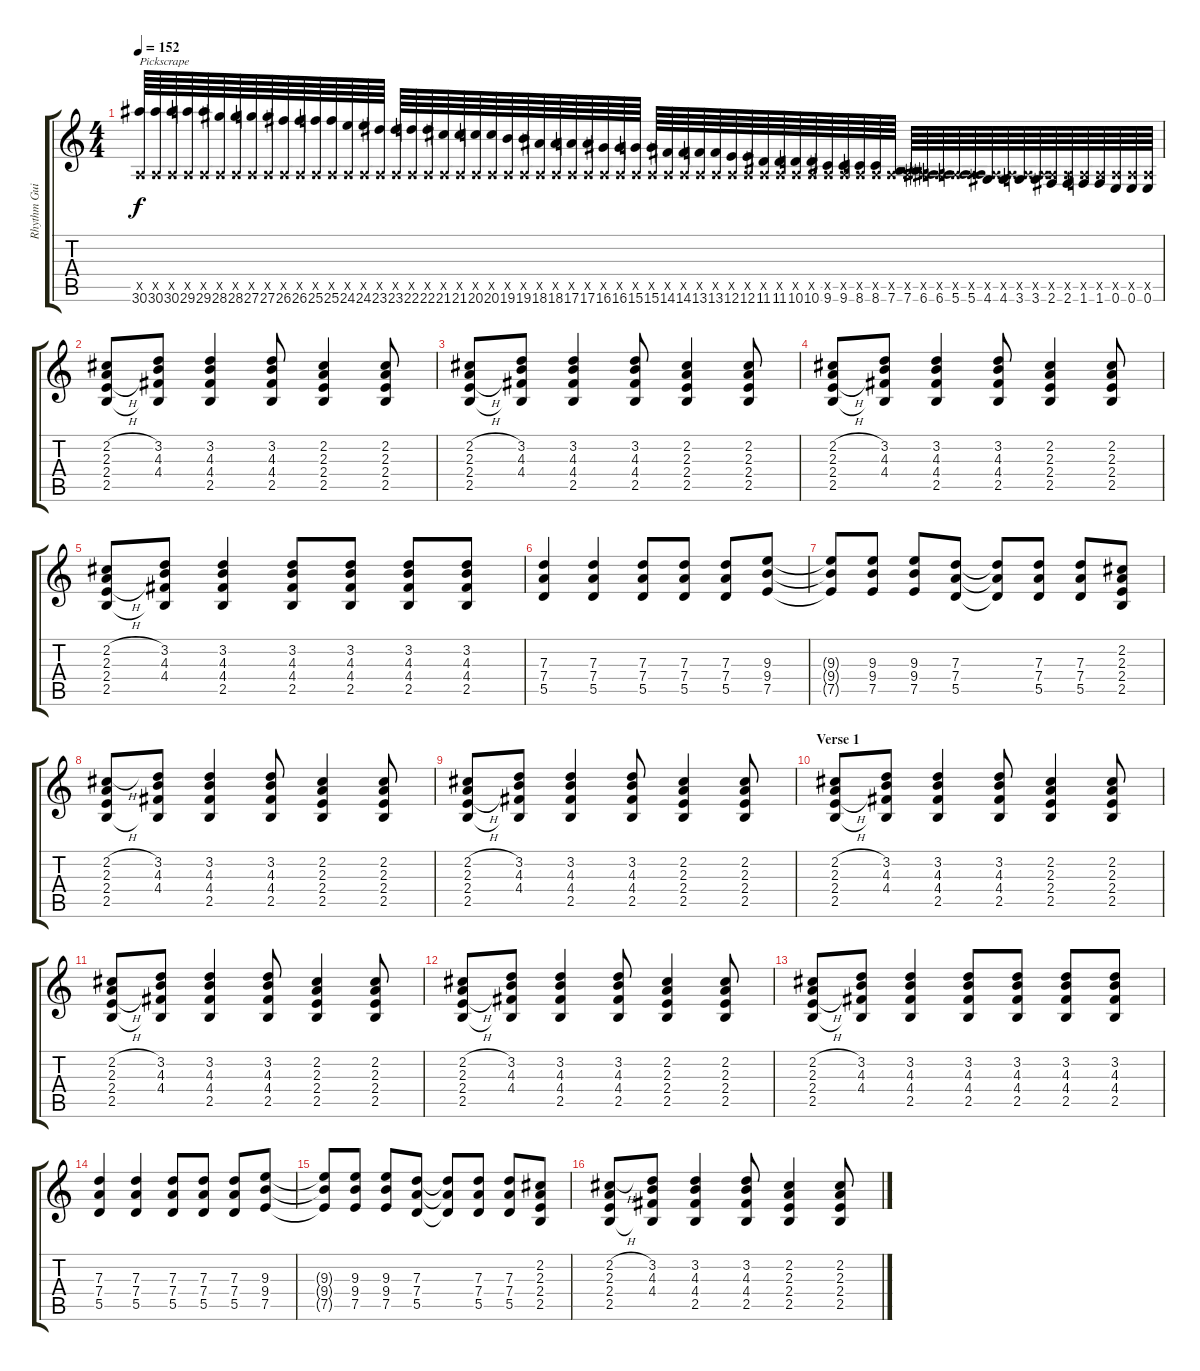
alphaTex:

\track ("Rhythm Guitar 1" "Rhythm Gui") {instrument overdrivenguitar}
\staff {score tabs}
\tuning (E4 B3 G3 D3 A2 E2) {hide}
\ts (4 4)
\tempo 152
\clef g2
\ks c
(0.5{x} 30.6).64{txt "Pickscrape" dy f} (0.5{x} 30.6).64 (0.5{x} 30.6).64 (0.5{x} 29.6).64 (0.5{x} 29.6).64 (0.5{x} 28.6).64 (0.5{x} 28.6).64 (0.5{x} 27.6).64 (0.5{x} 27.6).64 (0.5{x} 26.6).64 (0.5{x} 26.6).64 (0.5{x} 25.6).64 (0.5{x} 25.6).64 (0.5{x} 24.6).64 (0.5{x} 24.6).64 (0.5{x} 23.6).64 (0.5{x} 23.6).64 (0.5{x} 22.6).64 (0.5{x} 22.6).64 (0.5{x} 21.6).64 (0.5{x} 21.6).64 (0.5{x} 20.6).64 (0.5{x} 20.6).64 (0.5{x} 19.6).64 (0.5{x} 19.6).64 (0.5{x} 18.6).64 (0.5{x} 18.6).64 (0.5{x} 17.6).64 (0.5{x} 17.6).64 (0.5{x} 16.6).64 (0.5{x} 16.6).64 (0.5{x} 15.6).64 (0.5{x} 15.6).64 (0.5{x} 14.6).64 (0.5{x} 14.6).64 (0.5{x} 13.6).64 (0.5{x} 13.6).64 (0.5{x} 12.6).64 (0.5{x} 12.6).64 (0.5{x} 11.6).64 (0.5{x} 11.6).64 (0.5{x} 10.6).64 (0.5{x} 10.6).64 (0.5{x} 9.6).64 (0.5{x} 9.6).64 (0.5{x} 8.6).64 (0.5{x} 8.6).64 (0.5{x} 7.6).64 (0.5{x} 7.6).64 (0.5{x} 6.6).64 (0.5{x} 6.6).64 (0.5{x} 5.6).64 (0.5{x} 5.6).64 (0.5{x} 4.6).64 (0.5{x} 4.6).64 (0.5{x} 3.6).64 (0.5{x} 3.6).64 (0.5{x} 2.6).64 (0.5{x} 2.6).64 (0.5{x} 1.6).64 (0.5{x} 1.6).64 (0.5{x} 0.6).64 (0.5{x} 0.6).64 (0.5{x} 0.6).64 |
(2.2{h} 2.3{h} 2.4{h} 2.5).8 (3.2 4.3 4.4 2.5{t}).8 (3.2 4.3 4.4 2.5).4 (3.2 4.3 4.4 2.5).8 (2.2 2.3 2.4 2.5).4 (2.2 2.3 2.4 2.5).8 |
(2.2{h} 2.3{h} 2.4{h} 2.5).8 (3.2 4.3 4.4 2.5{t}).8 (3.2 4.3 4.4 2.5).4 (3.2 4.3 4.4 2.5).8 (2.2 2.3 2.4 2.5).4 (2.2 2.3 2.4 2.5).8 |
(2.2{h} 2.3{h} 2.4{h} 2.5).8 (3.2 4.3 4.4 2.5{t}).8 (3.2 4.3 4.4 2.5).4 (3.2 4.3 4.4 2.5).8 (2.2 2.3 2.4 2.5).4 (2.2 2.3 2.4 2.5).8 |
(2.2{h} 2.3{h} 2.4{h} 2.5).8 (3.2 4.3 4.4 2.5{t}).8 (3.2 4.3 4.4 2.5).4 (3.2 4.3 4.4 2.5).8 (3.2 4.3 4.4 2.5).8 (3.2 4.3 4.4 2.5).8 (3.2 4.3 4.4 2.5).8 |
(7.3 7.4 5.5).4 (7.3 7.4 5.5).4 (7.3 7.4 5.5).8 (7.3 7.4 5.5).8 (7.3 7.4 5.5).8 (9.3 9.4 7.5).8 |
(9.3{t} 9.4{t} 7.5{t}).8 (9.3 9.4 7.5).8 (9.3 9.4 7.5).8 (7.3 7.4 5.5).8 (7.3{t} 7.4{t} 5.5{t}).8 (7.3 7.4 5.5).8 (7.3 7.4 5.5).8 (2.2 2.3 2.4 2.5).8 |
(2.2{h} 2.3 2.4 2.5).8 (3.2 4.3 4.4 2.5{t}).8 (3.2 4.3 4.4 2.5).4 (3.2 4.3 4.4 2.5).8 (2.2 2.3 2.4 2.5).4 (2.2 2.3 2.4 2.5).8 |
(2.2{h} 2.3{h} 2.4{h} 2.5).8 (3.2 4.3 4.4 2.5{t}).8 (3.2 4.3 4.4 2.5).4 (3.2 4.3 4.4 2.5).8 (2.2 2.3 2.4 2.5).4 (2.2 2.3 2.4 2.5).8 |
\section ("" "Verse 1")
(2.2{h} 2.3{h} 2.4{h} 2.5).8 (3.2 4.3 4.4 2.5{t}).8 (3.2 4.3 4.4 2.5).4 (3.2 4.3 4.4 2.5).8 (2.2 2.3 2.4 2.5).4 (2.2 2.3 2.4 2.5).8 |
(2.2{h} 2.3{h} 2.4{h} 2.5).8 (3.2 4.3 4.4 2.5{t}).8 (3.2 4.3 4.4 2.5).4 (3.2 4.3 4.4 2.5).8 (2.2 2.3 2.4 2.5).4 (2.2 2.3 2.4 2.5).8 |
(2.2{h} 2.3{h} 2.4{h} 2.5).8 (3.2 4.3 4.4 2.5{t}).8 (3.2 4.3 4.4 2.5).4 (3.2 4.3 4.4 2.5).8 (2.2 2.3 2.4 2.5).4 (2.2 2.3 2.4 2.5).8 |
(2.2{h} 2.3{h} 2.4{h} 2.5).8 (3.2 4.3 4.4 2.5{t}).8 (3.2 4.3 4.4 2.5).4 (3.2 4.3 4.4 2.5).8 (3.2 4.3 4.4 2.5).8 (3.2 4.3 4.4 2.5).8 (3.2 4.3 4.4 2.5).8 |
(7.3 7.4 5.5).4 (7.3 7.4 5.5).4 (7.3 7.4 5.5).8 (7.3 7.4 5.5).8 (7.3 7.4 5.5).8 (9.3 9.4 7.5).8 |
(9.3{t} 9.4{t} 7.5{t}).8 (9.3 9.4 7.5).8 (9.3 9.4 7.5).8 (7.3 7.4 5.5).8 (7.3{t} 7.4{t} 5.5{t}).8 (7.3 7.4 5.5).8 (7.3 7.4 5.5).8 (2.2 2.3 2.4 2.5).8 |
(2.2{h} 2.3 2.4 2.5).8 (3.2 4.3 4.4 2.5{t}).8 (3.2 4.3 4.4 2.5).4 (3.2 4.3 4.4 2.5).8 (2.2 2.3 2.4 2.5).4 (2.2 2.3 2.4 2.5).8
